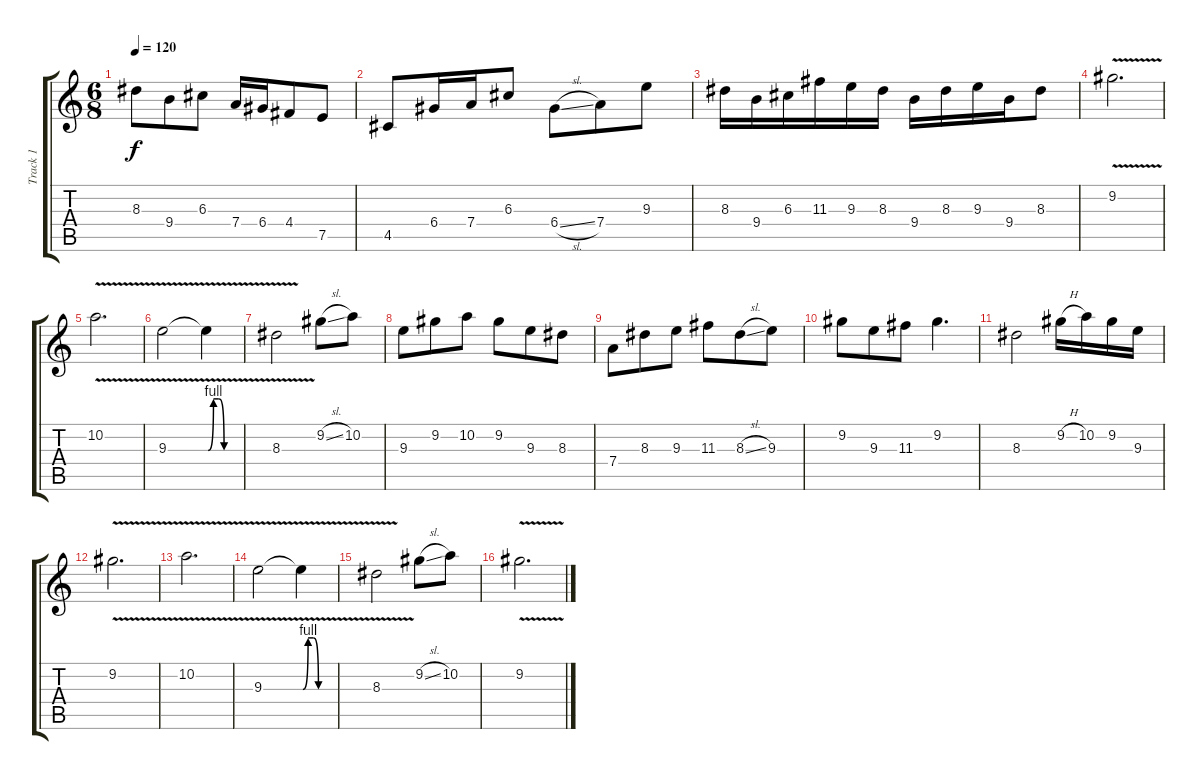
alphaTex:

\track ("Track 1" "Track 1") {instrument distortionguitar}
\staff {score tabs}
\tuning (E4 B3 G3 D3 A2 E2) {hide}
\ts (6 8)
\tempo 120
\clef g2
\ks c
8.3.8{dy f} 9.4.8 6.3.8 7.4.16 6.4.16 4.4.8 7.5.8 |
4.5.8 6.4.16 7.4.16 6.3.8 6.4{sl}.8 7.4.8 9.3.8 |
8.3.16 9.4.16 6.3.16 11.3.16 9.3.16 8.3.16 9.4.16 8.3.16 9.3.16 9.4.16 8.3.8 |
9.2{v}.2{d} |
10.2{v}.2{d} |
9.3{v}.2 9.3{be (custom 0 0 10 4 20 4 30 0 60 0) t}.4 |
8.3{v}.2 9.2{sl}.8 10.2.8 |
9.3.8 9.2.8 10.2.8 9.2.8 9.3.8 8.3.8 |
7.4.8 8.3.8 9.3.8 11.3.8 8.3{sl}.8 9.3.8 |
9.2.8 9.3.8 11.3.8 9.2.4{d} |
8.3.2 9.2{h}.16 10.2.16 9.2.16 9.3.16 |
9.2{v}.2{d} |
10.2{v}.2{d} |
9.3{v}.2 9.3{be (custom 0 0 10 4 20 4 30 0 60 0) t}.4 |
8.3{v}.2 9.2{sl}.8 10.2.8 |
9.2{v}.2{d}
